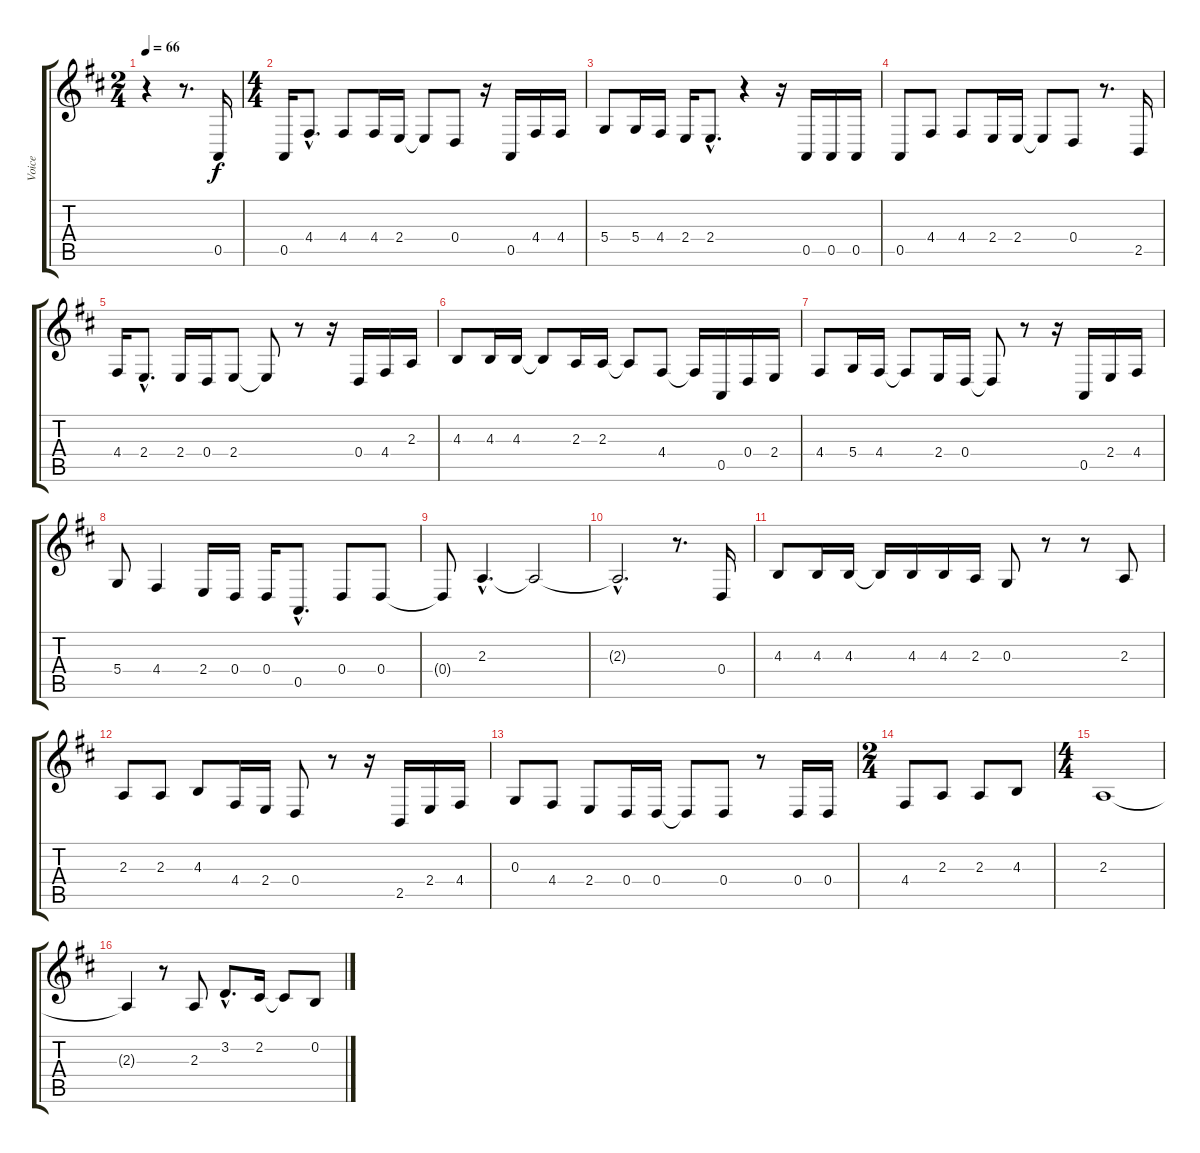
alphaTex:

\track ("Voice" "Voice") {instrument cello}
\staff {score tabs}
\tuning (E4 B3 G3 D3 A2 E2) {hide}
\ts (2 4)
\tempo 66
\clef g2
\ks d
r.4{dy f} r.8{d} 0.5.16 |
\ts (4 4)
0.5.16 4.4{hac}.8{d} 4.4.8 4.4.16 2.4.16 2.4{t}.8 0.4.8 r.16 0.5.16 4.4.16 4.4.16 |
5.4.8 5.4.16 4.4.16 2.4.16 2.4{hac}.8{d} r.4 r.16 0.5.16 0.5.16 0.5.16 |
0.5.8 4.4.8 4.4.8 2.4.16 2.4.16 2.4{t}.8 0.4.8 r.8{d} 2.5.16 |
4.4.16 2.4{hac}.8{d} 2.4.16 0.4.16 2.4.8 2.4{t}.8 r.8 r.16 0.4.16 4.4.16 2.3.16 |
4.3.8 4.3.16 4.3.16 4.3{t}.8 2.3.16 2.3.16 2.3{t}.8 4.4.8 4.4{t}.16 0.5.16 0.4.16 2.4.16 |
4.4.8 5.4.16 4.4.16 4.4{t}.8 2.4.16 0.4.16 0.4{t}.8 r.8 r.16 0.5.16 2.4.16 4.4.16 |
5.4.8 4.4.4 2.4.16 0.4.16 0.4.16 0.5{hac}.8{d} 0.4.8 0.4.8 |
0.4{t}.8 2.3{hac}.4{d} 2.3{t}.2 |
2.3{hac t}.2{d} r.8{d} 0.4.16 |
4.3.8 4.3.16 4.3.16 4.3{t}.16 4.3.16 4.3.16 2.3.16 0.3.8 r.8 r.8 2.3.8 |
2.3.8 2.3.8 4.3.8 4.4.16 2.4.16 0.4.8 r.8 r.16 2.5.16 2.4.16 4.4.16 |
0.3.8 4.4.8 2.4.8 0.4.16 0.4.16 0.4{t}.8 0.4.8 r.8 0.4.16 0.4.16 |
\ts (2 4)
4.4.8 2.3.8 2.3.8 4.3.8 |
\ts (4 4)
2.3.1 |
2.3{t}.4 r.8 2.3.8 3.2{hac}.8{d} 2.2.16 2.2{t}.8 0.2.8
